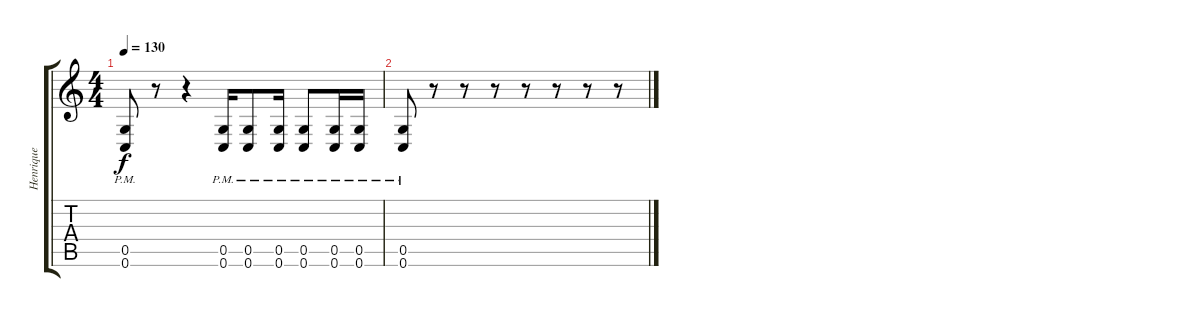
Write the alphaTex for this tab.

\track ("Henrique" "Henrique") {instrument distortionguitar}
\staff {score tabs}
\tuning (D4 A3 F3 C3 G2 C2) {hide}
\ts (4 4)
\tempo 130
\clef g2
\ks c
(0.5{pm} 0.6{pm}).8{dy f} r.8 r.4 (0.5{pm} 0.6{pm}).16 (0.5{pm} 0.6{pm}).8 (0.5{pm} 0.6{pm}).16 (0.5{pm} 0.6{pm}).8 (0.5{pm} 0.6{pm}).16 (0.5{pm} 0.6{pm}).16 |
(0.5{pm} 0.6{pm}).8 r.8 r.8 r.8 r.8 r.8 r.8 r.8
